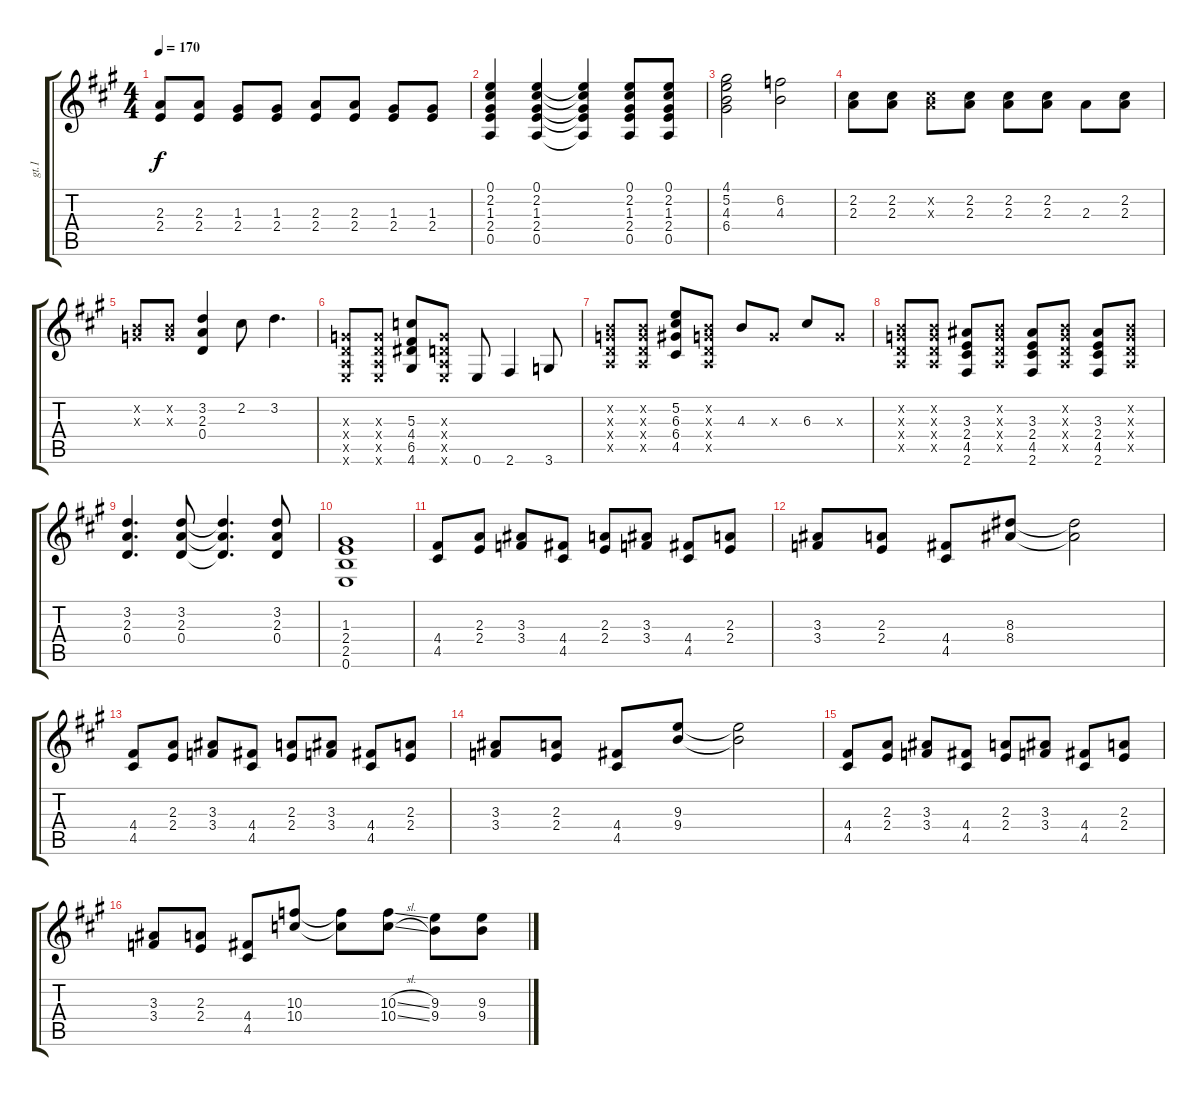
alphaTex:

\track ("gt.1" "gt.1") {instrument overdrivenguitar}
\staff {score tabs}
\tuning (E4 B3 G3 D3 A2 E2) {hide}
\ts (4 4)
\tempo 170
\clef g2
\ks a
(2.3 2.4).8{dy f} (2.3 2.4).8 (1.3 2.4).8 (1.3 2.4).8 (2.3 2.4).8 (2.3 2.4).8 (1.3 2.4).8 (1.3 2.4).8 |
(0.1 2.2 1.3 2.4 0.5).4 (0.1 2.2 1.3 2.4 0.5).4 (0.1{t} 2.2{t} 1.3{t} 2.4{t} 0.5{t}).4 (0.1 2.2 1.3 2.4 0.5).8 (0.1 2.2 1.3 2.4 0.5).8 |
(4.1 5.2 4.3 6.4).2 (6.2 4.3).2 |
(2.2 2.3).8 (2.2 2.3).8 (2.2{x} 2.3{x}).8 (2.2 2.3).8 (2.2 2.3).8 (2.2 2.3).8 2.3.8 (2.2 2.3).8 |
(0.2{x} 0.3{x}).8 (0.2{x} 0.3{x}).8 (3.2 2.3 0.4).4 2.2.8 3.2.4{d} |
(0.3{x} 0.4{x} 0.5{x} 0.6{x}).8 (0.3{x} 0.4{x} 0.5{x} 0.6{x}).8 (5.3 4.4 6.5 4.6).8 (0.3{x} 0.4{x} 0.5{x} 0.6{x}).8 0.6.8 2.6.4 3.6.8 |
(0.2{x} 0.3{x} 0.4{x} 0.5{x}).8 (0.2{x} 0.3{x} 0.4{x} 0.5{x}).8 (5.2 6.3 6.4 4.5).8 (0.2{x} 0.3{x} 0.4{x} 0.5{x}).8 4.3.8 0.3{x}.8 6.3.8 0.3{x}.8 |
(0.2{x} 0.3{x} 0.4{x} 0.5{x}).8 (0.2{x} 0.3{x} 0.4{x} 0.5{x}).8 (3.3 2.4 4.5 2.6).8 (0.2{x} 0.3{x} 0.4{x} 0.5{x}).8 (3.3 2.4 4.5 2.6).8 (0.2{x} 0.3{x} 0.4{x} 0.5{x}).8 (3.3 2.4 4.5 2.6).8 (0.2{x} 0.3{x} 0.4{x} 0.5{x}).8 |
(3.2 2.3 0.4).4{d} (3.2 2.3 0.4).8 (3.2{t} 2.3{t} 0.4{t}).4{d} (3.2 2.3 0.4).8 |
(1.3 2.4 2.5 0.6).1 |
(4.4 4.5).8 (2.3 2.4).8 (3.3 3.4).8 (4.4 4.5).8 (2.3 2.4).8 (3.3 3.4).8 (4.4 4.5).8 (2.3 2.4).8 |
(3.3 3.4).8 (2.3 2.4).8 (4.4 4.5).8 (8.3 8.4).8 (8.3{t} 8.4{t}).2 |
(4.4 4.5).8 (2.3 2.4).8 (3.3 3.4).8 (4.4 4.5).8 (2.3 2.4).8 (3.3 3.4).8 (4.4 4.5).8 (2.3 2.4).8 |
(3.3 3.4).8 (2.3 2.4).8 (4.4 4.5).8 (9.3 9.4).8 (9.3{t} 9.4{t}).2 |
(4.4 4.5).8 (2.3 2.4).8 (3.3 3.4).8 (4.4 4.5).8 (2.3 2.4).8 (3.3 3.4).8 (4.4 4.5).8 (2.3 2.4).8 |
(3.3 3.4).8 (2.3 2.4).8 (4.4 4.5).8 (10.3 10.4).8 (10.3{t} 10.4{t}).8 (10.3{sl} 10.4{sl}).8 (9.3 9.4).8 (9.3{sl} 9.4{sl}).8
